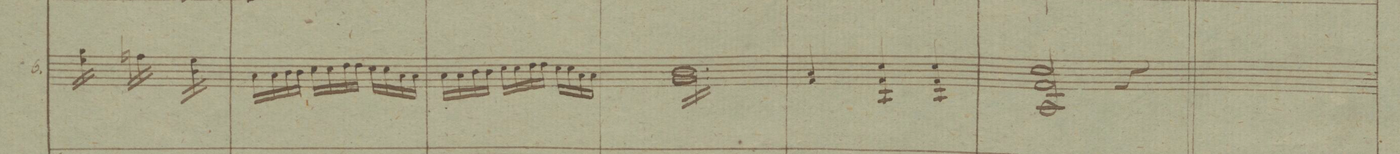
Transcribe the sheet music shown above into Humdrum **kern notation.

**kern	**dynam
*I"6.	*
*clefG2	*
*k[b-]	*
*M3/4	*
16ee\LL 16gg\	.
16ee\ 16gg\	.
16ee\ 16gg\	.
16ee\JJ 16gg\	.
16ffn\LL	.
16ff\	.
16ff\	.
16ff\JJ	.
16b-\LL 16ee\	.
16b-\ 16ee\	.
16b-\ 16ee\	.
16b-\JJ 16ee\	.
=50	=50
*Xtremolo	*
16a\LL	.
16a\	.
16b-\	.
16b-\JJ	.
16cc\LL	.
16cc\	.
16dd\	.
16dd\JJ	.
16cc\LL	.
16cc\	.
16a\	.
16a\JJ	.
=51	=51
16a\LL	.
16a\	.
16b-\	.
16b-\JJ	.
16cc\LL	.
16cc\	.
16dd\	.
16dd\JJ	.
16cc\LL	.
16cc\	.
16a\	.
16a\JJ	.
=52	=52
*tremolo	*
16g\LL 16b-\	.
16g\ 16b-\	.
16g\ 16b-\	.
16g\ 16b-\	.
16g\ 16b-\	.
16g\ 16b-\	.
16g\ 16b-\	.
16g\ 16b-\	.
16g\ 16b-\	.
16g\ 16b-\	.
16g\ 16b-\	.
16g\JJ 16b-\	.
=53	=53
4f/ 4a/	.
4A/ 4f/ 4cc/	.
4A/ 4f/ 4cc/	.
=54	=54
2A/ 2f/ 2cc/	.
4r	.
==	==
*-	*-
